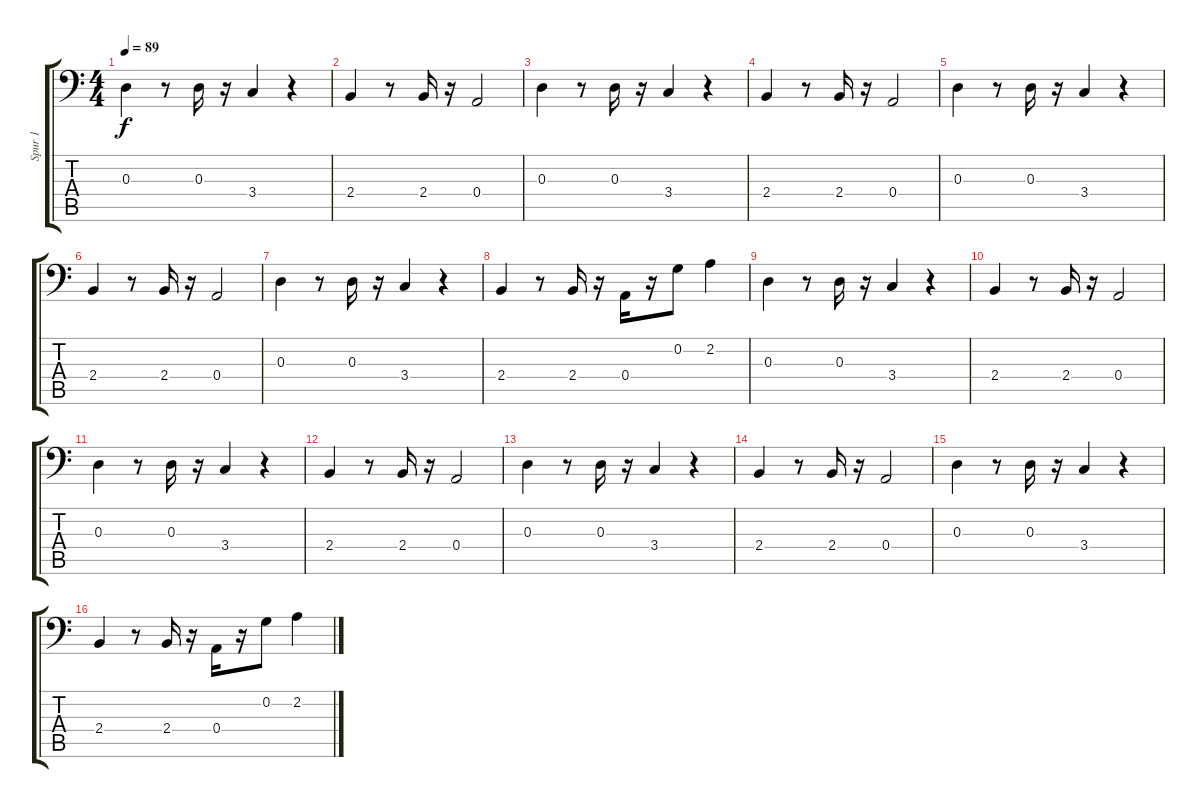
\track ("Spur 1" "Spur 1") {instrument electricbassfinger}
\staff {score tabs}
\tuning (C3 G2 D2 A1 E1 B0) {hide}
\ts (4 4)
\tempo 89
\clef f4
\ks c
0.3.4{dy f instrument electricbassfinger} r.8 0.3.16 r.16 3.4.4 r.4 |
2.4.4 r.8 2.4.16 r.16 0.4.2 |
0.3.4 r.8 0.3.16 r.16 3.4.4 r.4 |
2.4.4 r.8 2.4.16 r.16 0.4.2 |
0.3.4 r.8 0.3.16 r.16 3.4.4 r.4 |
2.4.4 r.8 2.4.16 r.16 0.4.2 |
0.3.4 r.8 0.3.16 r.16 3.4.4 r.4 |
2.4.4 r.8 2.4.16 r.16 0.4.16 r.16 0.2.8 2.2.4 |
0.3.4 r.8 0.3.16 r.16 3.4.4 r.4 |
2.4.4 r.8 2.4.16 r.16 0.4.2 |
0.3.4 r.8 0.3.16 r.16 3.4.4 r.4 |
2.4.4 r.8 2.4.16 r.16 0.4.2 |
0.3.4 r.8 0.3.16 r.16 3.4.4 r.4 |
2.4.4 r.8 2.4.16 r.16 0.4.2 |
0.3.4 r.8 0.3.16 r.16 3.4.4 r.4 |
2.4.4 r.8 2.4.16 r.16 0.4.16 r.16 0.2.8 2.2.4
